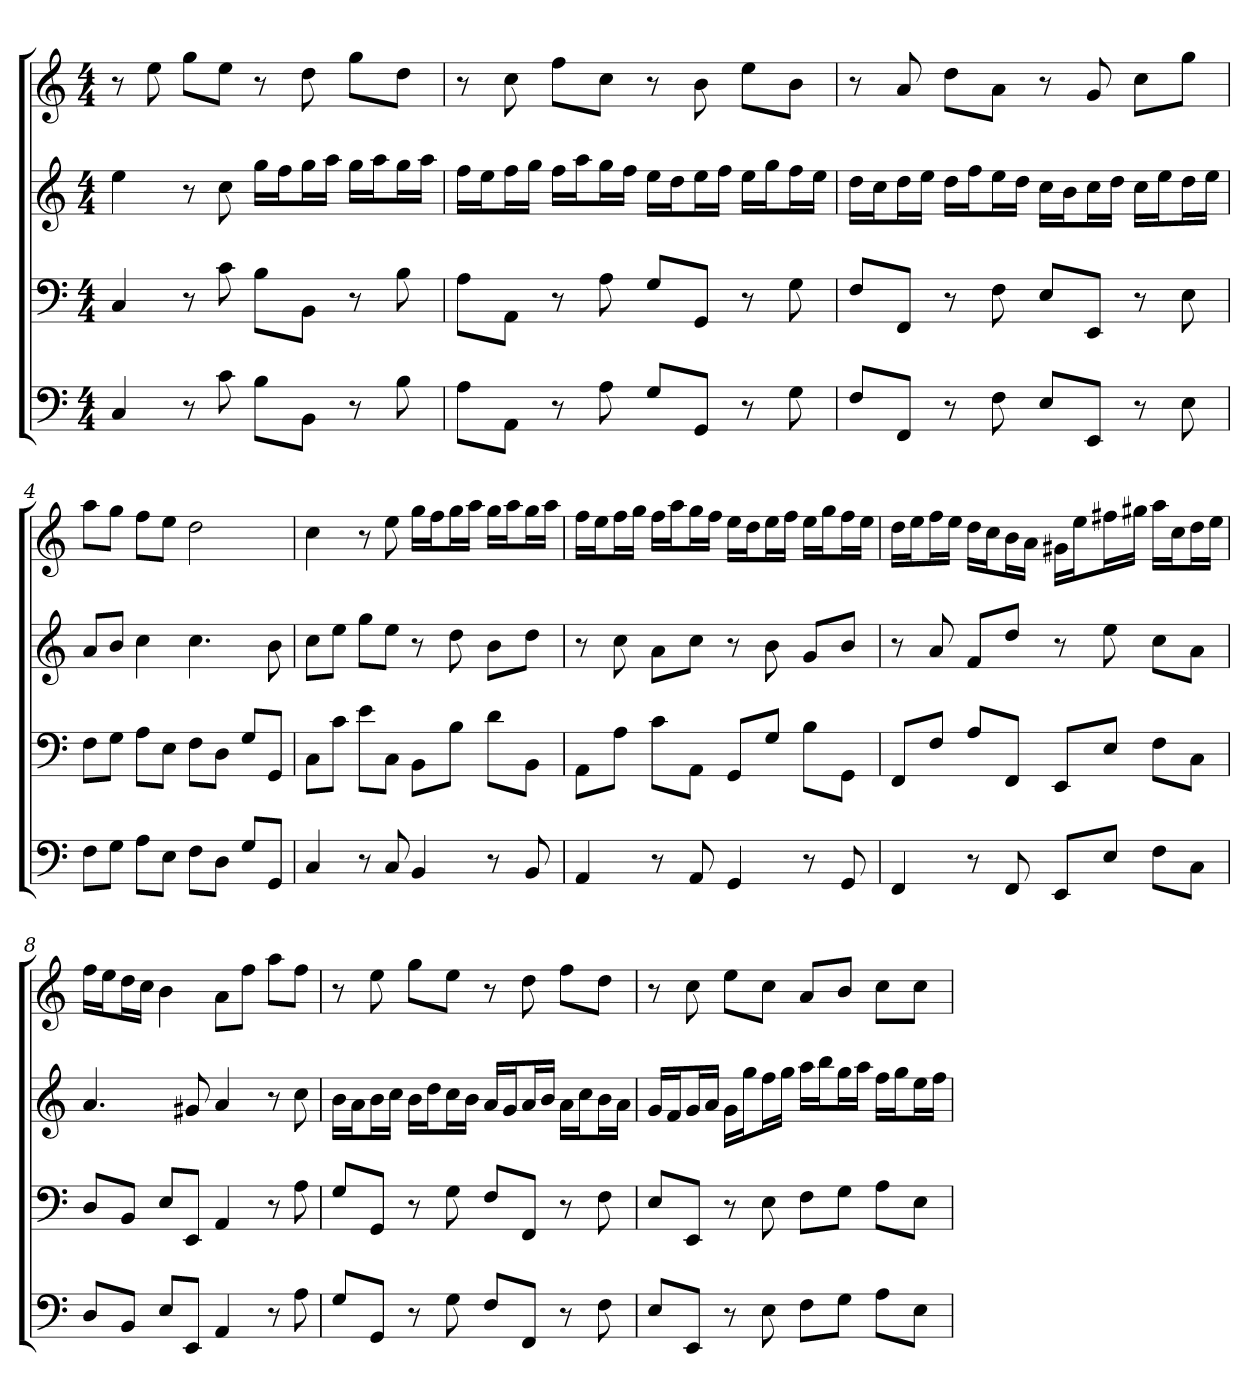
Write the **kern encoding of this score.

**kern	**kern	**kern	**kern
*part4	*part3	*part2	*part1
*staff4	*staff3	*staff2	*staff1
*k[]	*k[]	*k[]	*k[]
*C:	*C:	*C:	*C:
*M4/4	*M4/4	*M4/4	*M4/4
=1	=1	=1	=1
4C	4C	4ee	8r
.	.	.	8ee
8r	8r	8r	8ggL
8c	8c	8cc	8eeJ
8BL	8BL	16ggLL	8r
.	.	16ffJ	.
8BBJ	8BBJ	16ggL	8dd
.	.	16aaJJ	.
8r	8r	16ggLL	8ggL
.	.	16aaJ	.
8B	8B	16ggL	8ddJ
.	.	16aaJJ	.
=2	=2	=2	=2
8AL	8AL	16ffLL	8r
.	.	16eeJ	.
8AAJ	8AAJ	16ffL	8cc
.	.	16ggJJ	.
8r	8r	16ffLL	8ffL
.	.	16aaJ	.
8A	8A	16ggL	8ccJ
.	.	16ffJJ	.
8GL	8GL	16eeLL	8r
.	.	16ddJ	.
8GGJ	8GGJ	16eeL	8b
.	.	16ffJJ	.
8r	8r	16eeLL	8eeL
.	.	16ggJ	.
8G	8G	16ffL	8bJ
.	.	16eeJJ	.
=3	=3	=3	=3
8FL	8FL	16ddLL	8r
.	.	16ccJ	.
8FFJ	8FFJ	16ddL	8a
.	.	16eeJJ	.
8r	8r	16ddLL	8ddL
.	.	16ffJ	.
8F	8F	16eeL	8aJ
.	.	16ddJJ	.
8EL	8EL	16ccLL	8r
.	.	16bJ	.
8EEJ	8EEJ	16ccL	8g
.	.	16ddJJ	.
8r	8r	16ccLL	8ccL
.	.	16eeJ	.
8E	8E	16ddL	8ggJ
.	.	16eeJJ	.
=4	=4	=4	=4
8FL	8FL	8aL	8aaL
8GJ	8GJ	8bJ	8ggJ
8AL	8AL	4cc	8ffL
8EJ	8EJ	.	8eeJ
8FL	8FL	4.cc	2dd
8DJ	8DJ	.	.
8GL	8GL	.	.
8GGJ	8GGJ	8b	.
=5	=5	=5	=5
4C	8CL	8ccL	4cc
.	8cJ	8eeJ	.
8r	8eL	8ggL	8r
8C	8CJ	8eeJ	8ee
4BB	8BBL	8r	16ggLL
.	.	.	16ffJ
.	8BJ	8dd	16ggL
.	.	.	16aaJJ
8r	8dL	8bL	16ggLL
.	.	.	16aaJ
8BB	8BBJ	8ddJ	16ggL
.	.	.	16aaJJ
=6	=6	=6	=6
4AA	8AAL	8r	16ffLL
.	.	.	16eeJ
.	8AJ	8cc	16ffL
.	.	.	16ggJJ
8r	8cL	8aL	16ffLL
.	.	.	16aaJ
8AA	8AAJ	8ccJ	16ggL
.	.	.	16ffJJ
4GG	8GGL	8r	16eeLL
.	.	.	16ddJ
.	8GJ	8b	16eeL
.	.	.	16ffJJ
8r	8BL	8gL	16eeLL
.	.	.	16ggJ
8GG	8GGJ	8bJ	16ffL
.	.	.	16eeJJ
=7	=7	=7	=7
4FF	8FFL	8r	16ddLL
.	.	.	16eeJ
.	8FJ	8a	16ffL
.	.	.	16eeJJ
8r	8AL	8fL	16ddLL
.	.	.	16ccJ
8FF	8FFJ	8ddJ	16bL
.	.	.	16aJJ
8EEL	8EEL	8r	16g#XLL
.	.	.	16eeJ
8EJ	8EJ	8ee	16ff#XL
.	.	.	16gg#XJJ
8FL	8FL	8ccL	16aaLL
.	.	.	16ccJ
8CJ	8CJ	8aJ	16ddL
.	.	.	16eeJJ
=8	=8	=8	=8
8DL	8DL	4.a	16ffLL
.	.	.	16eeJ
8BBJ	8BBJ	.	16ddL
.	.	.	16ccJJ
8EL	8EL	.	4b
8EEJ	8EEJ	8g#X	.
4AA	4AA	4a	8aL
.	.	.	8ffJ
8r	8r	8r	8aaL
8A	8A	8cc	8ffJ
=9	=9	=9	=9
8GL	8GL	16bLL	8r
.	.	16aJ	.
8GGJ	8GGJ	16bL	8ee
.	.	16ccJJ	.
8r	8r	16bLL	8ggL
.	.	16ddJ	.
8G	8G	16ccL	8eeJ
.	.	16bJJ	.
8FL	8FL	16aLL	8r
.	.	16gJ	.
8FFJ	8FFJ	16aL	8dd
.	.	16bJJ	.
8r	8r	16aLL	8ffL
.	.	16ccJ	.
8F	8F	16bL	8ddJ
.	.	16aJJ	.
=10	=10	=10	=10
8EL	8EL	16gLL	8r
.	.	16fJ	.
8EEJ	8EEJ	16gL	8cc
.	.	16aJJ	.
8r	8r	16gLL	8eeL
.	.	16ggJ	.
8E	8E	16ffL	8ccJ
.	.	16ggJJ	.
8FL	8FL	16aaLL	8aL
.	.	16bbJ	.
8GJ	8GJ	16ggL	8bJ
.	.	16aaJJ	.
8AL	8AL	16ffLL	8ccL
.	.	16ggJ	.
8EJ	8EJ	16eeL	8ccJ
.	.	16ffJJ	.
=	=	=	=
*-	*-	*-	*-
